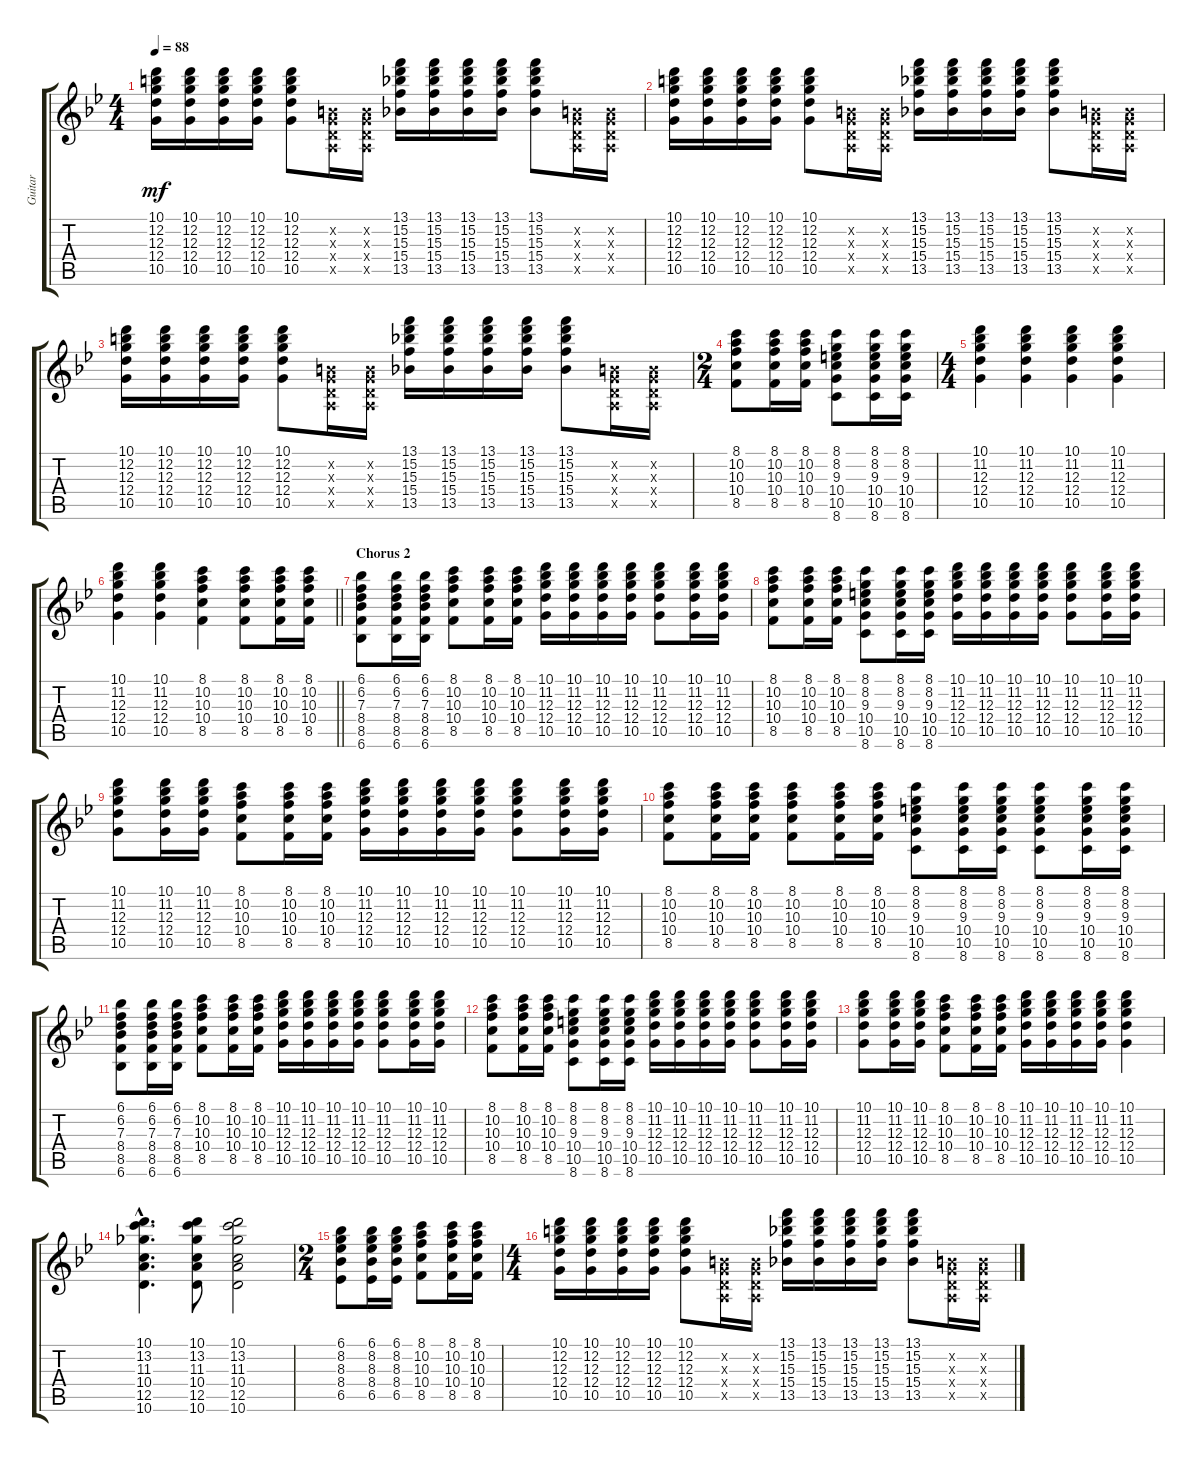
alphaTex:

\track ("Guitar" "Guitar") {instrument distortionguitar}
\staff {score tabs}
\tuning (E4 B3 G3 D3 A2 E2) {hide}
\ts (4 4)
\tempo 88
\clef g2
\ks gminor
(10.1 12.2 12.3 12.4 10.5).16{dy mf} (10.1 12.2 12.3 12.4 10.5).16 (10.1 12.2 12.3 12.4 10.5).16 (10.1 12.2 12.3 12.4 10.5).16 (10.1 12.2 12.3 12.4 10.5).8 (0.2{x} 0.3{x} 0.4{x} 0.5{x}).16 (0.2{x} 0.3{x} 0.4{x} 0.5{x}).16 (13.1 15.2 15.3 15.4 13.5).16 (13.1 15.2 15.3 15.4 13.5).16 (13.1 15.2 15.3 15.4 13.5).16 (13.1 15.2 15.3 15.4 13.5).16 (13.1 15.2 15.3 15.4 13.5).8 (0.2{x} 0.3{x} 0.4{x} 0.5{x}).16 (0.2{x} 0.3{x} 0.4{x} 0.5{x}).16 |
(10.1 12.2 12.3 12.4 10.5).16 (10.1 12.2 12.3 12.4 10.5).16 (10.1 12.2 12.3 12.4 10.5).16 (10.1 12.2 12.3 12.4 10.5).16 (10.1 12.2 12.3 12.4 10.5).8 (0.2{x} 0.3{x} 0.4{x} 0.5{x}).16 (0.2{x} 0.3{x} 0.4{x} 0.5{x}).16 (13.1 15.2 15.3 15.4 13.5).16 (13.1 15.2 15.3 15.4 13.5).16 (13.1 15.2 15.3 15.4 13.5).16 (13.1 15.2 15.3 15.4 13.5).16 (13.1 15.2 15.3 15.4 13.5).8 (0.2{x} 0.3{x} 0.4{x} 0.5{x}).16 (0.2{x} 0.3{x} 0.4{x} 0.5{x}).16 |
(10.1 12.2 12.3 12.4 10.5).16 (10.1 12.2 12.3 12.4 10.5).16 (10.1 12.2 12.3 12.4 10.5).16 (10.1 12.2 12.3 12.4 10.5).16 (10.1 12.2 12.3 12.4 10.5).8 (0.2{x} 0.3{x} 0.4{x} 0.5{x}).16 (0.2{x} 0.3{x} 0.4{x} 0.5{x}).16 (13.1 15.2 15.3 15.4 13.5).16 (13.1 15.2 15.3 15.4 13.5).16 (13.1 15.2 15.3 15.4 13.5).16 (13.1 15.2 15.3 15.4 13.5).16 (13.1 15.2 15.3 15.4 13.5).8 (0.2{x} 0.3{x} 0.4{x} 0.5{x}).16 (0.2{x} 0.3{x} 0.4{x} 0.5{x}).16 |
\ts (2 4)
(8.1 10.2 10.3 10.4 8.5).8 (8.1 10.2 10.3 10.4 8.5).16 (8.1 10.2 10.3 10.4 8.5).16 (8.1 8.2 9.3 10.4 10.5 8.6).8 (8.1 8.2 9.3 10.4 10.5 8.6).16 (8.1 8.2 9.3 10.4 10.5 8.6).16 |
\ts (4 4)
(10.1 11.2 12.3 12.4 10.5).4 (10.1 11.2 12.3 12.4 10.5).4 (10.1 11.2 12.3 12.4 10.5).4 (10.1 11.2 12.3 12.4 10.5).4 |
\barLineRight lightlight
(10.1 11.2 12.3 12.4 10.5).4 (10.1 11.2 12.3 12.4 10.5).4 (8.1 10.2 10.3 10.4 8.5).4 (8.1 10.2 10.3 10.4 8.5).8 (8.1 10.2 10.3 10.4 8.5).16 (8.1 10.2 10.3 10.4 8.5).16 |
\section ("" "Chorus 2")
(6.1 6.2 7.3 8.4 8.5 6.6).8 (6.1 6.2 7.3 8.4 8.5 6.6).16 (6.1 6.2 7.3 8.4 8.5 6.6).16 (8.1 10.2 10.3 10.4 8.5).8 (8.1 10.2 10.3 10.4 8.5).16 (8.1 10.2 10.3 10.4 8.5).16 (10.1 11.2 12.3 12.4 10.5).16 (10.1 11.2 12.3 12.4 10.5).16 (10.1 11.2 12.3 12.4 10.5).16 (10.1 11.2 12.3 12.4 10.5).16 (10.1 11.2 12.3 12.4 10.5).8 (10.1 11.2 12.3 12.4 10.5).16 (10.1 11.2 12.3 12.4 10.5).16 |
(8.1 10.2 10.3 10.4 8.5).8 (8.1 10.2 10.3 10.4 8.5).16 (8.1 10.2 10.3 10.4 8.5).16 (8.1 8.2 9.3 10.4 10.5 8.6).8 (8.1 8.2 9.3 10.4 10.5 8.6).16 (8.1 8.2 9.3 10.4 10.5 8.6).16 (10.1 11.2 12.3 12.4 10.5).16 (10.1 11.2 12.3 12.4 10.5).16 (10.1 11.2 12.3 12.4 10.5).16 (10.1 11.2 12.3 12.4 10.5).16 (10.1 11.2 12.3 12.4 10.5).8 (10.1 11.2 12.3 12.4 10.5).16 (10.1 11.2 12.3 12.4 10.5).16 |
(10.1 11.2 12.3 12.4 10.5).8 (10.1 11.2 12.3 12.4 10.5).16 (10.1 11.2 12.3 12.4 10.5).16 (8.1 10.2 10.3 10.4 8.5).8 (8.1 10.2 10.3 10.4 8.5).16 (8.1 10.2 10.3 10.4 8.5).16 (10.1 11.2 12.3 12.4 10.5).16 (10.1 11.2 12.3 12.4 10.5).16 (10.1 11.2 12.3 12.4 10.5).16 (10.1 11.2 12.3 12.4 10.5).16 (10.1 11.2 12.3 12.4 10.5).8 (10.1 11.2 12.3 12.4 10.5).16 (10.1 11.2 12.3 12.4 10.5).16 |
(8.1 10.2 10.3 10.4 8.5).8 (8.1 10.2 10.3 10.4 8.5).16 (8.1 10.2 10.3 10.4 8.5).16 (8.1 10.2 10.3 10.4 8.5).8 (8.1 10.2 10.3 10.4 8.5).16 (8.1 10.2 10.3 10.4 8.5).16 (8.1 8.2 9.3 10.4 10.5 8.6).8 (8.1 8.2 9.3 10.4 10.5 8.6).16 (8.1 8.2 9.3 10.4 10.5 8.6).16 (8.1 8.2 9.3 10.4 10.5 8.6).8 (8.1 8.2 9.3 10.4 10.5 8.6).16 (8.1 8.2 9.3 10.4 10.5 8.6).16 |
(6.1 6.2 7.3 8.4 8.5 6.6).8 (6.1 6.2 7.3 8.4 8.5 6.6).16 (6.1 6.2 7.3 8.4 8.5 6.6).16 (8.1 10.2 10.3 10.4 8.5).8 (8.1 10.2 10.3 10.4 8.5).16 (8.1 10.2 10.3 10.4 8.5).16 (10.1 11.2 12.3 12.4 10.5).16 (10.1 11.2 12.3 12.4 10.5).16 (10.1 11.2 12.3 12.4 10.5).16 (10.1 11.2 12.3 12.4 10.5).16 (10.1 11.2 12.3 12.4 10.5).8 (10.1 11.2 12.3 12.4 10.5).16 (10.1 11.2 12.3 12.4 10.5).16 |
(8.1 10.2 10.3 10.4 8.5).8 (8.1 10.2 10.3 10.4 8.5).16 (8.1 10.2 10.3 10.4 8.5).16 (8.1 8.2 9.3 10.4 10.5 8.6).8 (8.1 8.2 9.3 10.4 10.5 8.6).16 (8.1 8.2 9.3 10.4 10.5 8.6).16 (10.1 11.2 12.3 12.4 10.5).16 (10.1 11.2 12.3 12.4 10.5).16 (10.1 11.2 12.3 12.4 10.5).16 (10.1 11.2 12.3 12.4 10.5).16 (10.1 11.2 12.3 12.4 10.5).8 (10.1 11.2 12.3 12.4 10.5).16 (10.1 11.2 12.3 12.4 10.5).16 |
(10.1 11.2 12.3 12.4 10.5).8 (10.1 11.2 12.3 12.4 10.5).16 (10.1 11.2 12.3 12.4 10.5).16 (8.1 10.2 10.3 10.4 8.5).8 (8.1 10.2 10.3 10.4 8.5).16 (8.1 10.2 10.3 10.4 8.5).16 (10.1 11.2 12.3 12.4 10.5).16 (10.1 11.2 12.3 12.4 10.5).16 (10.1 11.2 12.3 12.4 10.5).16 (10.1 11.2 12.3 12.4 10.5).16 (10.1 11.2 12.3 12.4 10.5).4 |
(10.1{hac} 13.2{hac} 11.3{hac} 10.4{hac} 12.5{hac} 10.6{hac}).4{d} (10.1 13.2 11.3 10.4 12.5 10.6).8 (10.1 13.2 11.3 10.4 12.5 10.6).2 |
\ts (2 4)
(6.1 8.2 8.3 8.4 6.5).8 (6.1 8.2 8.3 8.4 6.5).16 (6.1 8.2 8.3 8.4 6.5).16 (8.1 10.2 10.3 10.4 8.5).8 (8.1 10.2 10.3 10.4 8.5).16 (8.1 10.2 10.3 10.4 8.5).16 |
\ts (4 4)
(10.1 12.2 12.3 12.4 10.5).16 (10.1 12.2 12.3 12.4 10.5).16 (10.1 12.2 12.3 12.4 10.5).16 (10.1 12.2 12.3 12.4 10.5).16 (10.1 12.2 12.3 12.4 10.5).8 (0.2{x} 0.3{x} 0.4{x} 0.5{x}).16 (0.2{x} 0.3{x} 0.4{x} 0.5{x}).16 (13.1 15.2 15.3 15.4 13.5).16 (13.1 15.2 15.3 15.4 13.5).16 (13.1 15.2 15.3 15.4 13.5).16 (13.1 15.2 15.3 15.4 13.5).16 (13.1 15.2 15.3 15.4 13.5).8 (0.2{x} 0.3{x} 0.4{x} 0.5{x}).16 (0.2{x} 0.3{x} 0.4{x} 0.5{x}).16
